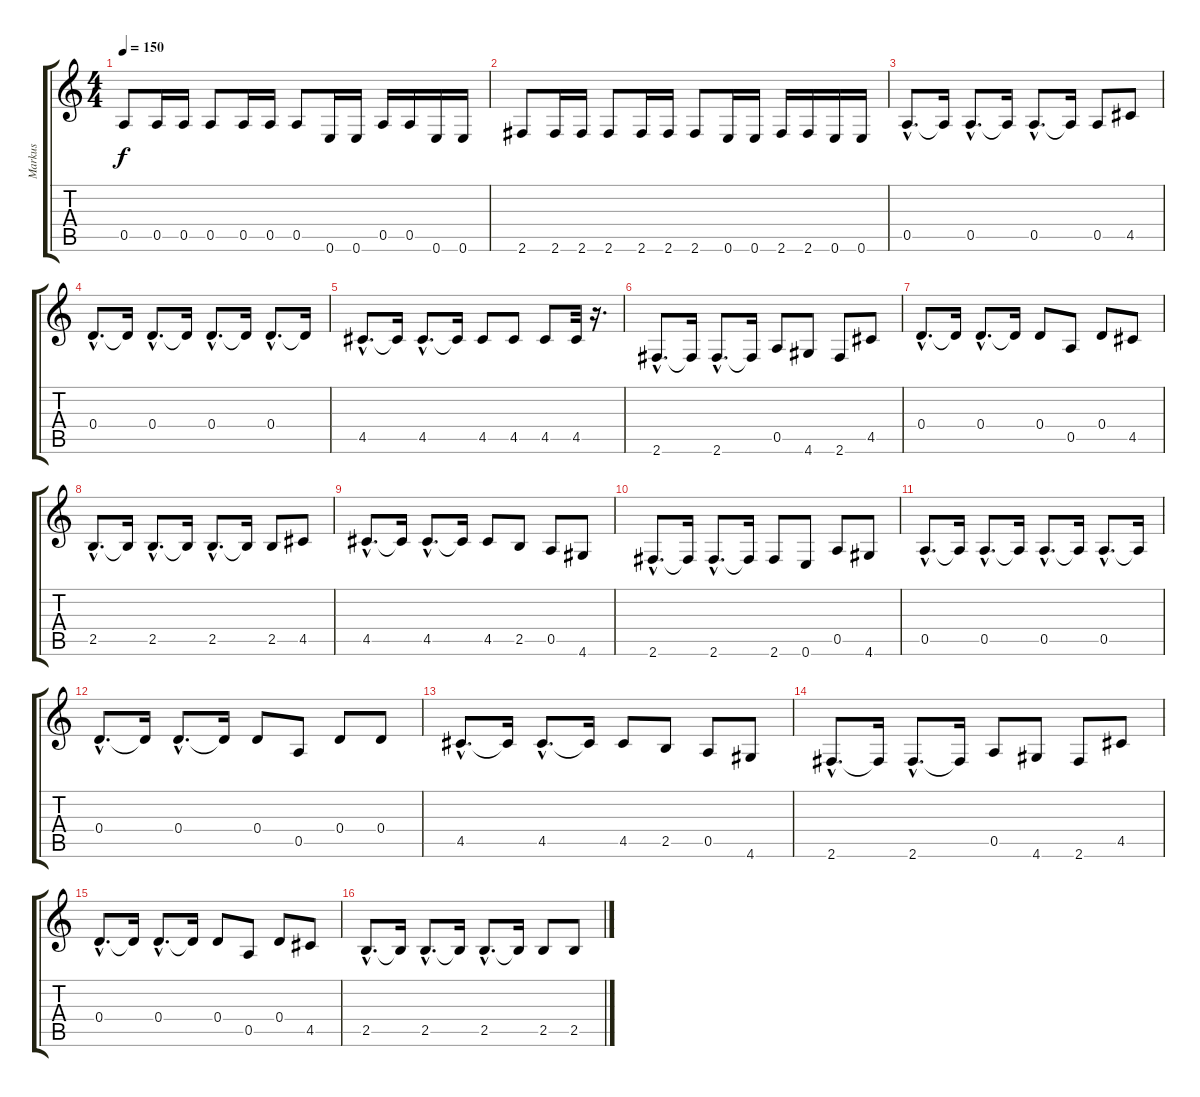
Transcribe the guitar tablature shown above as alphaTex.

\track ("Markus" "Markus") {instrument electricbassfinger}
\staff {score tabs}
\tuning (E4 B3 G3 D3 A2 E2) {hide}
\ts (4 4)
\tempo 150
\clef g2
\ks c
0.5.8{dy f} 0.5.16 0.5.16 0.5.8 0.5.16 0.5.16 0.5.8 0.6.16 0.6.16 0.5.16 0.5.16 0.6.16 0.6.16 |
2.6.8 2.6.16 2.6.16 2.6.8 2.6.16 2.6.16 2.6.8 0.6.16 0.6.16 2.6.16 2.6.16 0.6.16 0.6.16 |
0.5{hac}.8{d} 0.5{t}.16 0.5{hac}.8{d} 0.5{t}.16 0.5{hac}.8{d} 0.5{t}.16 0.5.8 4.5.8 |
0.4{hac}.8{d} 0.4{t}.16 0.4{hac}.8{d} 0.4{t}.16 0.4{hac}.8{d} 0.4{t}.16 0.4{hac}.8{d} 0.4{t}.16 |
4.5{hac}.8{d} 4.5{t}.16 4.5{hac}.8{d} 4.5{t}.16 4.5.8 4.5.8 4.5.8 4.5.32 r.16{d} |
2.6{hac}.8{d} 2.6{t}.16 2.6{hac}.8{d} 2.6{t}.16 0.5.8 4.6.8 2.6.8 4.5.8 |
0.4{hac}.8{d} 0.4{t}.16 0.4{hac}.8{d} 0.4{t}.16 0.4.8 0.5.8 0.4.8 4.5.8 |
2.5{hac}.8{d} 2.5{t}.16 2.5{hac}.8{d} 2.5{t}.16 2.5{hac}.8{d} 2.5{t}.16 2.5.8 4.5.8 |
4.5{hac}.8{d} 4.5{t}.16 4.5{hac}.8{d} 4.5{t}.16 4.5.8 2.5.8 0.5.8 4.6.8 |
2.6{hac}.8{d} 2.6{t}.16 2.6{hac}.8{d} 2.6{t}.16 2.6.8 0.6.8 0.5.8 4.6.8 |
0.5{hac}.8{d} 0.5{t}.16 0.5{hac}.8{d} 0.5{t}.16 0.5{hac}.8{d} 0.5{t}.16 0.5{hac}.8{d} 0.5{t}.16 |
0.4{hac}.8{d} 0.4{t}.16 0.4{hac}.8{d} 0.4{t}.16 0.4.8 0.5.8 0.4.8 0.4.8 |
4.5{hac}.8{d} 4.5{t}.16 4.5{hac}.8{d} 4.5{t}.16 4.5.8 2.5.8 0.5.8 4.6.8 |
2.6{hac}.8{d} 2.6{t}.16 2.6{hac}.8{d} 2.6{t}.16 0.5.8 4.6.8 2.6.8 4.5.8 |
0.4{hac}.8{d} 0.4{t}.16 0.4{hac}.8{d} 0.4{t}.16 0.4.8 0.5.8 0.4.8 4.5.8 |
2.5{hac}.8{d} 2.5{t}.16 2.5{hac}.8{d} 2.5{t}.16 2.5{hac}.8{d} 2.5{t}.16 2.5.8 2.5.8
